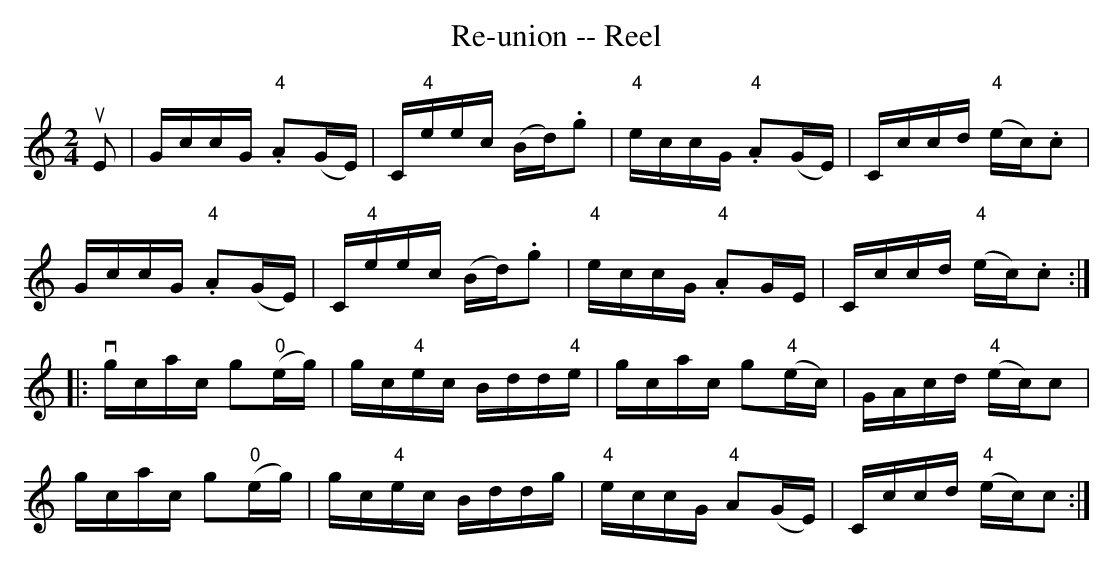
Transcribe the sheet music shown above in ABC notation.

X:1
T:Re-union -- Reel
M:2/4
L:1/16
K:C
uE2|\
GccG "4".A2(GE) | C"4"eec (Bd).g2 | "4"eccG "4".A2(GE) | \
Cccd "4"(ec).c2 |
GccG "4".A2(GE) | C"4"eec (Bd).g2 | "4"eccG "4".A2GE | \
Cccd "4"(ec).c2 :|
|:vgcac g2"0"(eg) | gc"4"ec Bdd"4"e | gcac g2"4"(ec) | \
GAcd "4"(ec)c2 |
gcac g2"0"(eg) | gc"4"ec Bddg | "4"eccG "4"A2(GE) | \
Cccd "4"(ec)c2 :|
